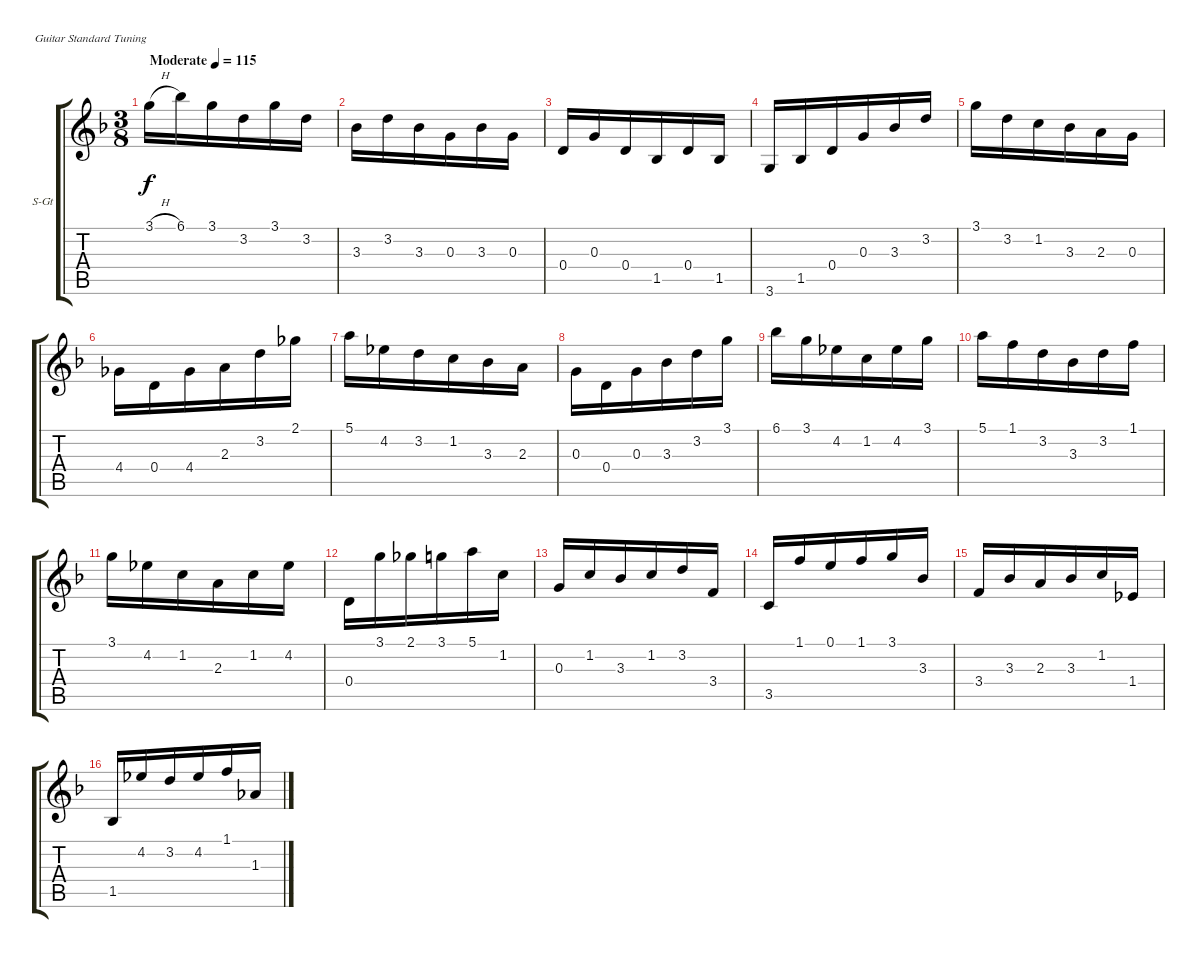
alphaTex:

\bracketExtendMode groupsimilarinstruments
\firstSystemTrackNameOrientation horizontal
\otherSystemsTrackNameOrientation horizontal
\track ("Pista 1" "S-Gt") {instrument acousticguitarsteel}
\staff {score tabs}
\tuning (E4 B3 G3 D3 A2 E2)
\ts (3 8)
\beaming (8 3)
\tempo (115 "Moderate")
\clef g2
\ks f
3.1{h}.16{dy f instrument acousticguitarsteel} 6.1.16 3.1.16 3.2.16 3.1.16 3.2.16 |
3.3.16 3.2.16 3.3.16 0.3.16 3.3.16 0.3.16 |
0.4.16 0.3.16 0.4.16 1.5.16 0.4.16 1.5.16 |
3.6.16 1.5.16 0.4.16 0.3.16 3.3.16 3.2.16 |
3.1.16 3.2.16 1.2.16 3.3.16 2.3.16 0.3.16 |
4.4.16 0.4.16 4.4.16 2.3.16 3.2.16 2.1.16 |
5.1.16 4.2.16 3.2.16 1.2.16 3.3.16 2.3.16 |
0.3.16 0.4.16 0.3.16 3.3.16 3.2.16 3.1.16 |
6.1.16 3.1.16 4.2.16 1.2.16 4.2.16 3.1.16 |
5.1.16 1.1.16 3.2.16 3.3.16 3.2.16 1.1.16 |
3.1.16 4.2.16 1.2.16 2.3.16 1.2.16 4.2.16 |
0.4.16 3.1.16 2.1.16 3.1.16 5.1.16 1.2.16 |
0.3.16 1.2.16 3.3.16 1.2.16 3.2.16 3.4.16 |
3.5.16 1.1.16 0.1.16 1.1.16 3.1.16 3.3.16 |
3.4.16 3.3.16 2.3.16 3.3.16 1.2.16 1.4.16 |
1.5.16 4.2.16 3.2.16 4.2.16 1.1.16 1.3.16
